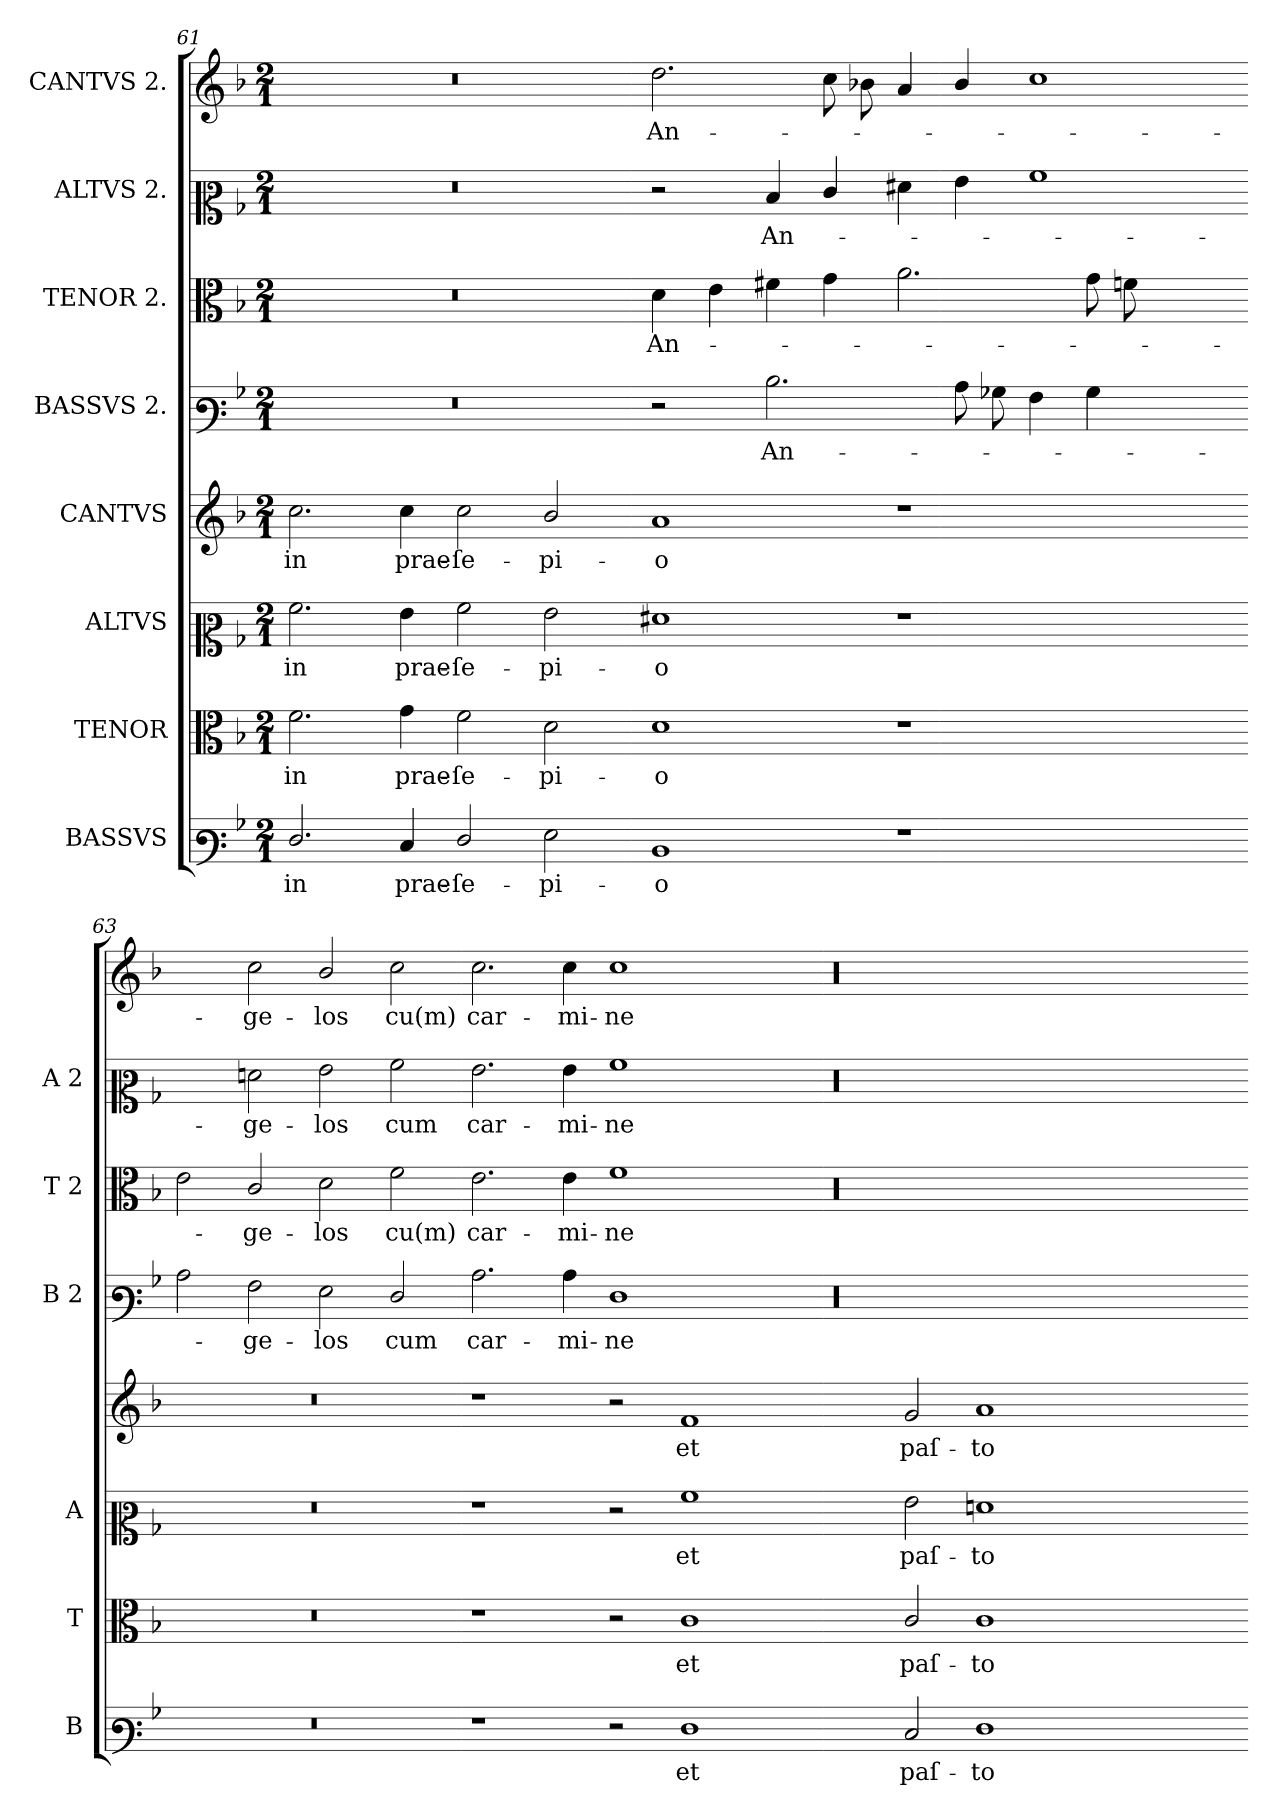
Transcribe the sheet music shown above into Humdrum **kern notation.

**kern	**text	**kern	**text	**kern	**text	**kern	**text	**kern	**text	**kern	**text	**kern	**text	**kern	**text
*part8	*part8	*part7	*part7	*part6	*part6	*part5	*part5	*part4	*part4	*part3	*part3	*part2	*part2	*part1	*part1
*staff8	*staff8	*staff7	*staff7	*staff6	*staff6	*staff5	*staff5	*staff4	*staff4	*staff3	*staff3	*staff2	*staff2	*staff1	*staff1
*I"BASSVS	*	*I"TENOR	*	*I"ALTVS	*	*I"CANTVS	*	*I"BASSVS 2.	*	*I"TENOR 2.	*	*I"ALTVS 2.	*	*I"CANTVS 2.	*
*I'B	*	*I'T	*	*I'A	*	*	*	*I'B 2	*	*I'T 2	*	*I'A 2	*	*	*
*clefF3	*	*clefC3	*	*clefC2	*	*clefG2	*	*clefF3	*	*clefC3	*	*clefC2	*	*clefG2	*
*k[b-]	*	*k[b-]	*	*k[b-]	*	*k[b-]	*	*k[b-]	*	*k[b-]	*	*k[b-]	*	*k[b-]	*
*F:ion	*	*F:ion	*	*F:ion	*	*F:ion	*	*F:ion	*	*F:ion	*	*F:ion	*	*F:ion	*
*M2/1	*	*M2/1	*	*M2/1	*	*M2/1	*	*M2/1	*	*M2/1	*	*M2/1	*	*M2/1	*
=61	=61	=61	=61	=61	=61	=61	=61	=61	=61	=61	=61	=61	=61	=61	=61
2.F/	in	2.f\	in	2.a\	in	2.cc\	in	0r	.	0r	.	0r	.	0r	.
4E/	prae-	4g\	prae-	4g\	prae-	4cc\	prae-	.	.	.	.	.	.	.	.
2F/	-ſe-	2f\	-ſe-	2a\	-ſe-	2cc\	-ſe-	.	.	.	.	.	.	.	.
2G\	-pi-	2d\	-pi-	2g\	-pi-	2b-/	-pi-	.	.	.	.	.	.	.	.
=62-	=62-	=62-	=62-	=62-	=62-	=62-	=62-	=62-	=62-	=62-	=62-	=62-	=62-	=62-	=62-
1D	-o	1d	-o	1f#X	-o	1a	-o	2r	.	4d\	An-	2r	.	2.dd\	An-
.	.	.	.	.	.	.	.	.	.	4e\	.	.	.	.	.
.	.	.	.	.	.	.	.	2.d\	An-	4f#X\	.	4d/	An-	.	.
.	.	.	.	.	.	.	.	.	.	4g\	.	4e/	.	8cc\	.
.	.	.	.	.	.	.	.	.	.	.	.	.	.	8b-X\	.
1r	.	1r	.	1r	.	1r	.	.	.	2.a\	.	4f#X\	.	4a/	.
.	.	.	.	.	.	.	.	8c\	.	.	.	4g\	.	4b-/	.
.	.	.	.	.	.	.	.	8B-X\	.	.	.	.	.	.	.
.	.	.	.	.	.	.	.	4A\	.	.	.	1a\	.	1cc\	.
.	.	.	.	.	.	.	.	4B-\	.	8g\	.	.	.	.	.
.	.	.	.	.	.	.	.	.	.	8fn\	.	.	.	.	.
2ryy	.	2ryy	.	2ryy	.	2ryy	.	2ryy	.	2ryy	.	.	.	.	.
=63-	=63-	=63-	=63-	=63-	=63-	=63-	=63-	=63-	=63-	=63-	=63-	=63-	=63-	=63-	=63-
0r	.	0r	.	0r	.	0r	.	2c\	.	2e\	.	2ryy	.	2ryy	.
.	.	.	.	.	.	.	.	2A\	-ge-	2c/	-ge-	2fn\	-ge-	2cc\	-ge-
.	.	.	.	.	.	.	.	2G\	-los	2d\	-los	2g\	-los	2b-/	-los
.	.	.	.	.	.	.	.	2F/	cum	2f\	cu(m)	2a\	cum	2cc\	cu(m)
=64-	=64-	=64-	=64-	=64-	=64-	=64-	=64-	=64-	=64-	=64-	=64-	=64-	=64-	=64-	=64-
1r	.	1r	.	1r	.	1r	.	2.c\	car-	2.e\	car-	2.g\	car-	2.cc\	car-
.	.	.	.	.	.	.	.	4c\	-mi-	4e\	-mi-	4g\	-mi-	4cc\	-mi-
2r	.	2r	.	2r	.	2r	.	1F	-ne	1f	-ne	1a	-ne	1cc	-ne
1F\	et	1c\	et	1a\	et	1f/	et	.	.	.	.	.	.	.	.
.	.	.	.	.	.	.	.	2ryy	.	2ryy	.	2ryy	.	2ryy	.
=65-	=65-	=65-	=65-	=65-	=65-	=65-	=65-	=65-	=65-	=65-	=65-	=65-	=65-	=65-	=65-
2ryy	.	2ryy	.	2ryy	.	2ryy	.	00r	.	00r	.	00r	.	00r	.
2E/	paſ-	2c/	paſ-	2g\	paſ-	2g/	paſ-	.	.	.	.	.	.	.	.
1F	-to-	1c	-to-	1fn	-to-	1a	-to-	.	.	.	.	.	.	.	.
0ryy	.	0ryy	.	0ryy	.	0ryy	.	.	.	.	.	.	.	.	.
=-	=-	=-	=-	=-	=-	=-	=-	=-	=-	=-	=-	=-	=-	=-	=-
*-	*-	*-	*-	*-	*-	*-	*-	*-	*-	*-	*-	*-	*-	*-	*-
